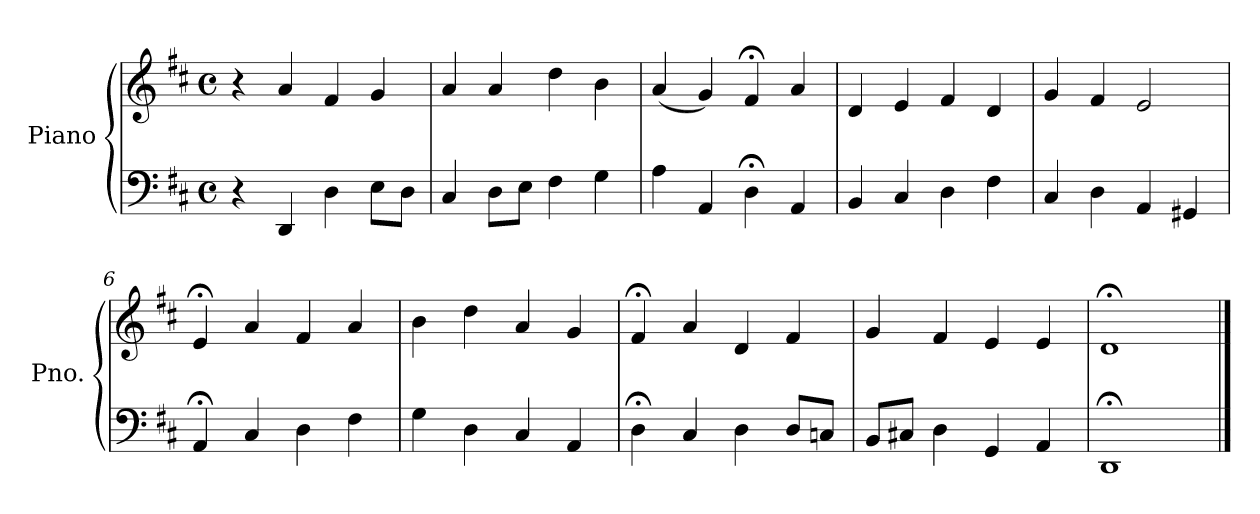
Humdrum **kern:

**kern	**kern
*part1	*part1
*staff2	*staff1
*I"Piano	*
*I'Pno.	*
*clefF4	*clefG2
*k[f#c#]	*k[f#c#]
*M4/4	*M4/4
*met(c)	*met(c)
=1	=1
4r	4r
4DD/	4a/
4D\	4f#/
8E\L	4g/
8D\J	.
=2	=2
4C#/	4a/
8D\L	4a/
8E\J	.
4F#\	4dd\
4G\	4b\
=3	=3
4A\	(4a/
4AA/	4g/)
4D;<\	4f#;</
4AA/	4a/
=4	=4
4BB/	4d/
4C#/	4e/
4D\	4f#/
4F#\	4d/
=5	=5
4C#/	4g/
4D\	4f#/
4AA/	2e/
4GG#X/	.
=6	=6
4AA;</	4e;</
4C#/	4a/
4D\	4f#/
4F#\	4a/
=7	=7
4G\	4b\
4D\	4dd\
4C#/	4a/
4AA/	4g/
!!LO:LB:g=z
=8	=8
4D;<\	4f#;</
4C#/	4a/
4D\	4d/
8D/L	4f#/
8Cn/J	.
=9	=9
8BB/L	4g/
8C#X/J	.
4D\	4f#/
4GG/	4e/
4AA/	4e/
=10	=10
1DD;<	1d;<
==	==
*-	*-
